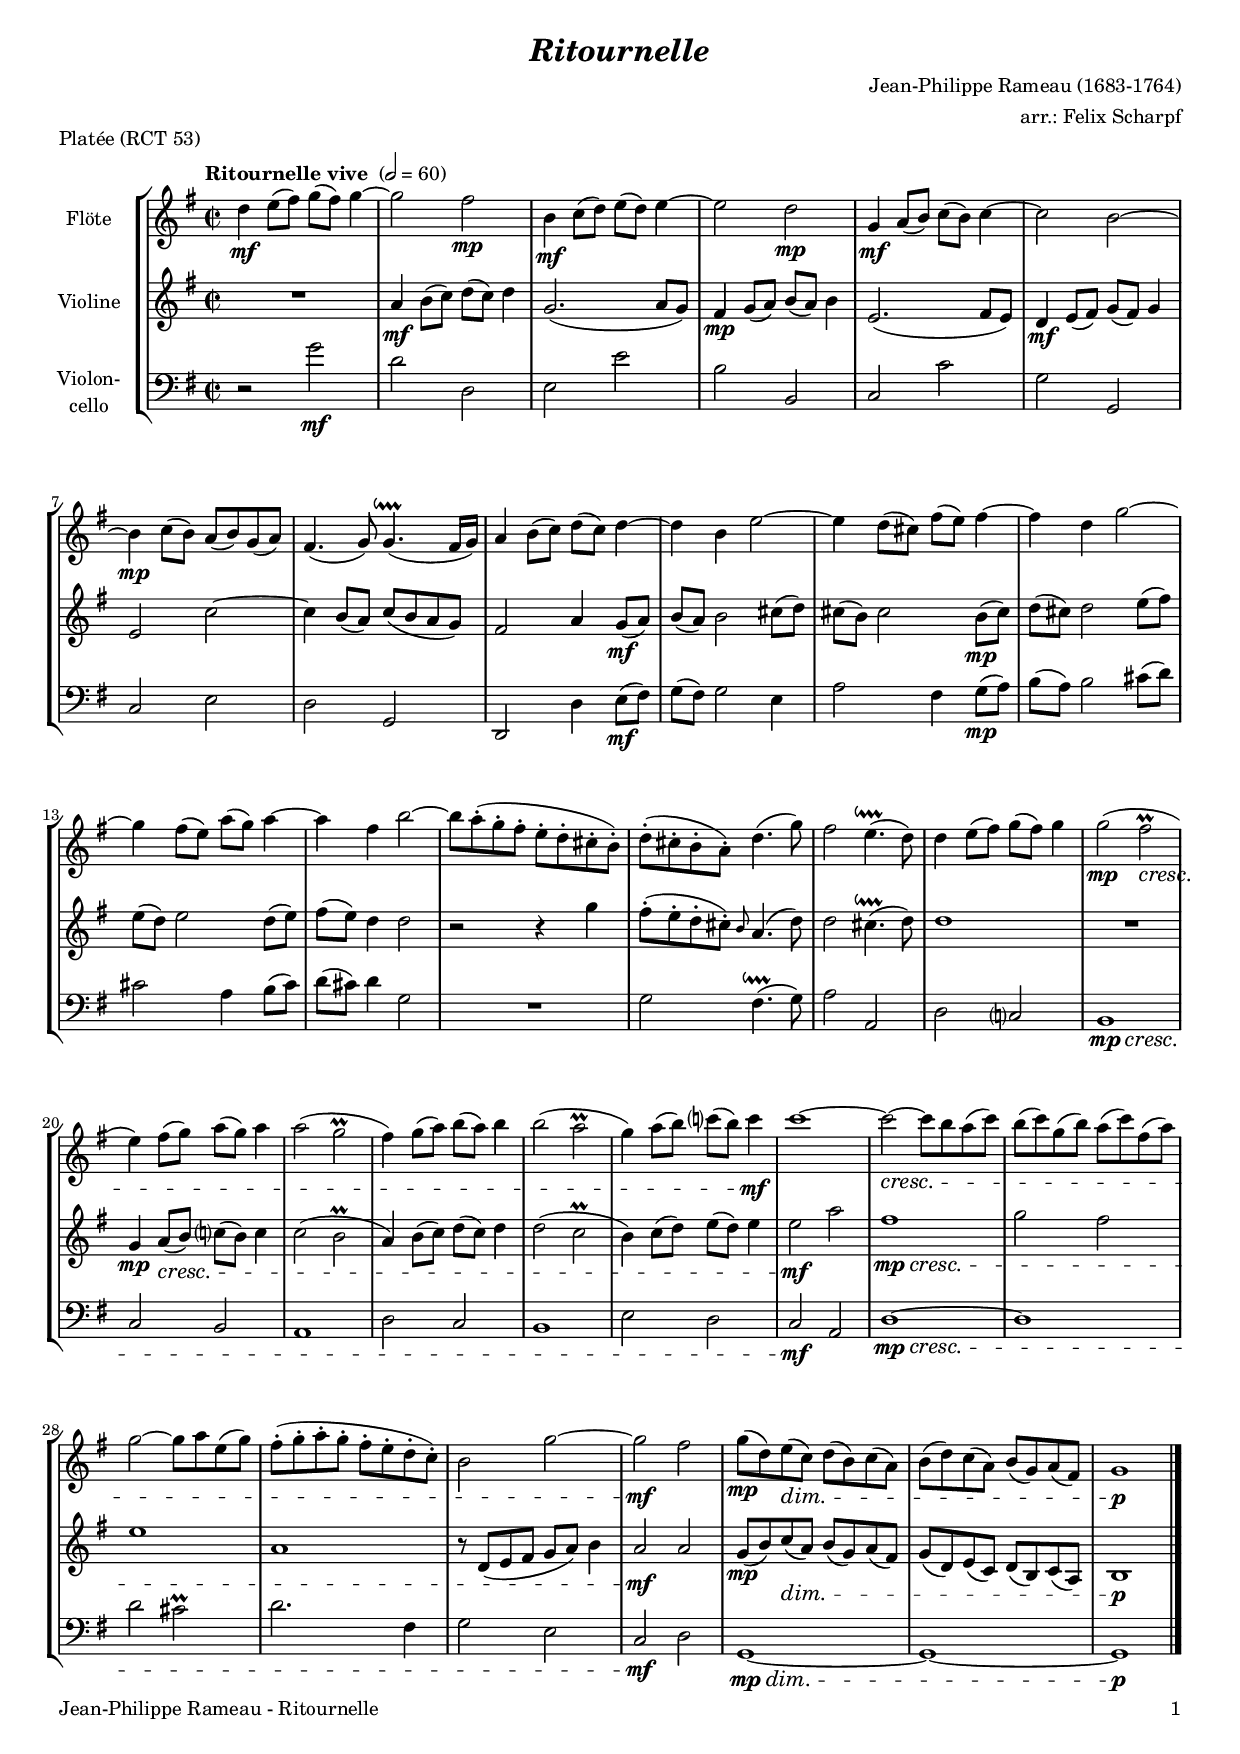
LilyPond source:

\version "2.24.4"
\include "deutsch.ly"

#(set-global-staff-size 17)

\header {
  title     = \markup \bold \italic "Ritournelle"
  composer  = "Jean-Philippe Rameau (1683-1764)"
  arranger  = "arr.: Felix Scharpf"
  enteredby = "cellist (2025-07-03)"
  piece     = "Platée (RCT 53)"
}

voiceconsts = {
  \key g \major
  \time 2/2
  \clef "treble"
%  \numericTimeSignature
  \compressEmptyMeasures
  % Set default beaming for all staves
%  \set Timing.beamExceptions = #'()
%  \set Timing.baseMoment     = #(ly:make-moment 1 4)
%  \set Timing.beatStructure  = #'(1 1 1)
  \tempo "Ritournelle vive " 2=60
}

mifl = "flute"
mist = "string ensemble 1"
mivl = "violin"
mivc = "cello"
mipz = "pizzicato strings"

va = \relative c'' {
  \voiceconsts

  d4\mf e8( fis) g( fis) g4~
  g2 fis\mp
  h,4\mf c8( d) e( d) e4~
  e2 d\mp
  g,4\mf a8( h) c( h) c4~
  c2 h~
  h4\mp c8( h) a( h) g( a)
  fis4.( g8) g4.(\downprall fis16 g)

  a4 h8( c) d( c) d4~
  d h e2~
  e4 d8( cis) fis( e) fis4~
  fis d g2~
  g4 fis8( e) a( g) a4~
  a fis h2~
  h8 a(-. g-. fis-. e-. d-. cis-. h)-.

  d(-. cis-. h-. a)-. d4.( g8)
  fis2 e4.(\downprall d8)
  d4 e8( fis) g( fis) g4
  g2(\mp fis\prall\cresc
  e4) fis8( g) a( g) a4
  a2( g\prall
  fis4) g8( a) h( a) h4
  h2( a\prall

  g4) a8( h) c?( h) c4\mf
  c1~
  c2~\cresc c8 h a( c)
  h( c) g( h) a( c) fis,( a)
  g2~ g8 a e( g)
  fis(-. g-. a-. g-. fis-. e-. d-. c)-.
  h2 g'~

  g\mf fis
  g8(\mp d) e(\dim c) d( h) c( a)
  h( d) c( a) h( g) a( fis)
  g1\p \bar "|."
}

vb = \relative c'' {
  \voiceconsts

  R1
  a4\mf h8( c) d( c) d4
  g,2.( a8 g)
  fis4\mp g8( a) h( a) h4
  e,2.( fis8 e)
  d4\mf e8( fis) g( fis) g4
  e2 c'~
  c4 h8( a) c( h a g)

  fis2 a4 g8(\mf a)
  h( a) h2 cis8( d)
  cis( h) cis2 h8(\mp cis)
  d( cis) d2 e8( fis)
  e( d) e2 d8( e)
  fis( e) d4 d2
  r r4 g
  fis8(-. e-. d-. cis)-. \grace h a4.( d8)

  d2 cis4.(\downprall d8)
  d1
  R
  g,4\mp a8(\cresc h) c?( h) c4
  c2( h\prall
  a4) h8( c) d( c) d4
  d2( c\prall
  h4) c8( d) e( d) e4
  e2\mf a
  fis1\mp\cresc

  g2 fis
  e1
  a,
  r8 d,( e fis g a) h4
  a2\mf a
  g8(\mp h) c(\dim a) h( g) a( fis)
  g( d) e( c) d( h) c( a)
  h1\p \bar "|."
}

vc = \relative c'' {
  \voiceconsts
  \clef "bass"

  r2 g\mf
  d d,
  e e'
  h h,
  c c'
  g g,
  c e
  d g,
  d d'4 e8(\mf fis)
  g( fis) g2 e4

  a2 fis4 g8(\mp a)
  h( a) h2 cis8( d)
  cis2 a4 h8( cis)
  d( cis) d4 g,2
  R1
  g2 fis4.(\downprall g8)
  a2 a,
  d c?
  h1\mp\cresc
  c2 h

  a1
  d2 c
  h1
  e2 d
  c\mf a
  d1~\mp\cresc
  d
  d'2 cis\prall
  d2. fis,4
  g2 e
  c\mf d
  g,1~\mp\dim
  g~
  g\p \bar "|."
}


music = \new StaffGroup <<
      \new Staff {
	\set Staff.midiInstrument = \mifl
	\set Staff.instrumentName = \markup \center-column { "Flöte" }
	\transpose g g { \va }
      }

      \new Staff {
	\set Staff.midiInstrument = \mivl
	\set Staff.instrumentName = \markup \center-column { "Violine" }
	\transpose g g { \vb }
      }

      \new Staff {
	\set Staff.midiInstrument = \mivc
	\set Staff.instrumentName = \markup \center-column { "Violon-" "cello" }
	\transpose g g { \vc }
      }
>>

\book {
   \paper {
    print-page-number = ##t
    print-first-page-number = ##t
    ragged-last-bottom = ##f
    oddHeaderMarkup = \markup \null
    evenHeaderMarkup = \markup \null
    oddFooterMarkup = \markup {
      \fill-line {
        \if \should-print-page-number
        "Jean-Philippe Rameau - Ritournelle" \fromproperty #'page:page-number-string
      }
    }
    evenFooterMarkup = \oddFooterMarkup
  } \score {
    \music
    \layout {}
  }

  \score {
    \unfoldRepeats \music

    \midi {
      \context {
        \Score
      }
    }
  }
}